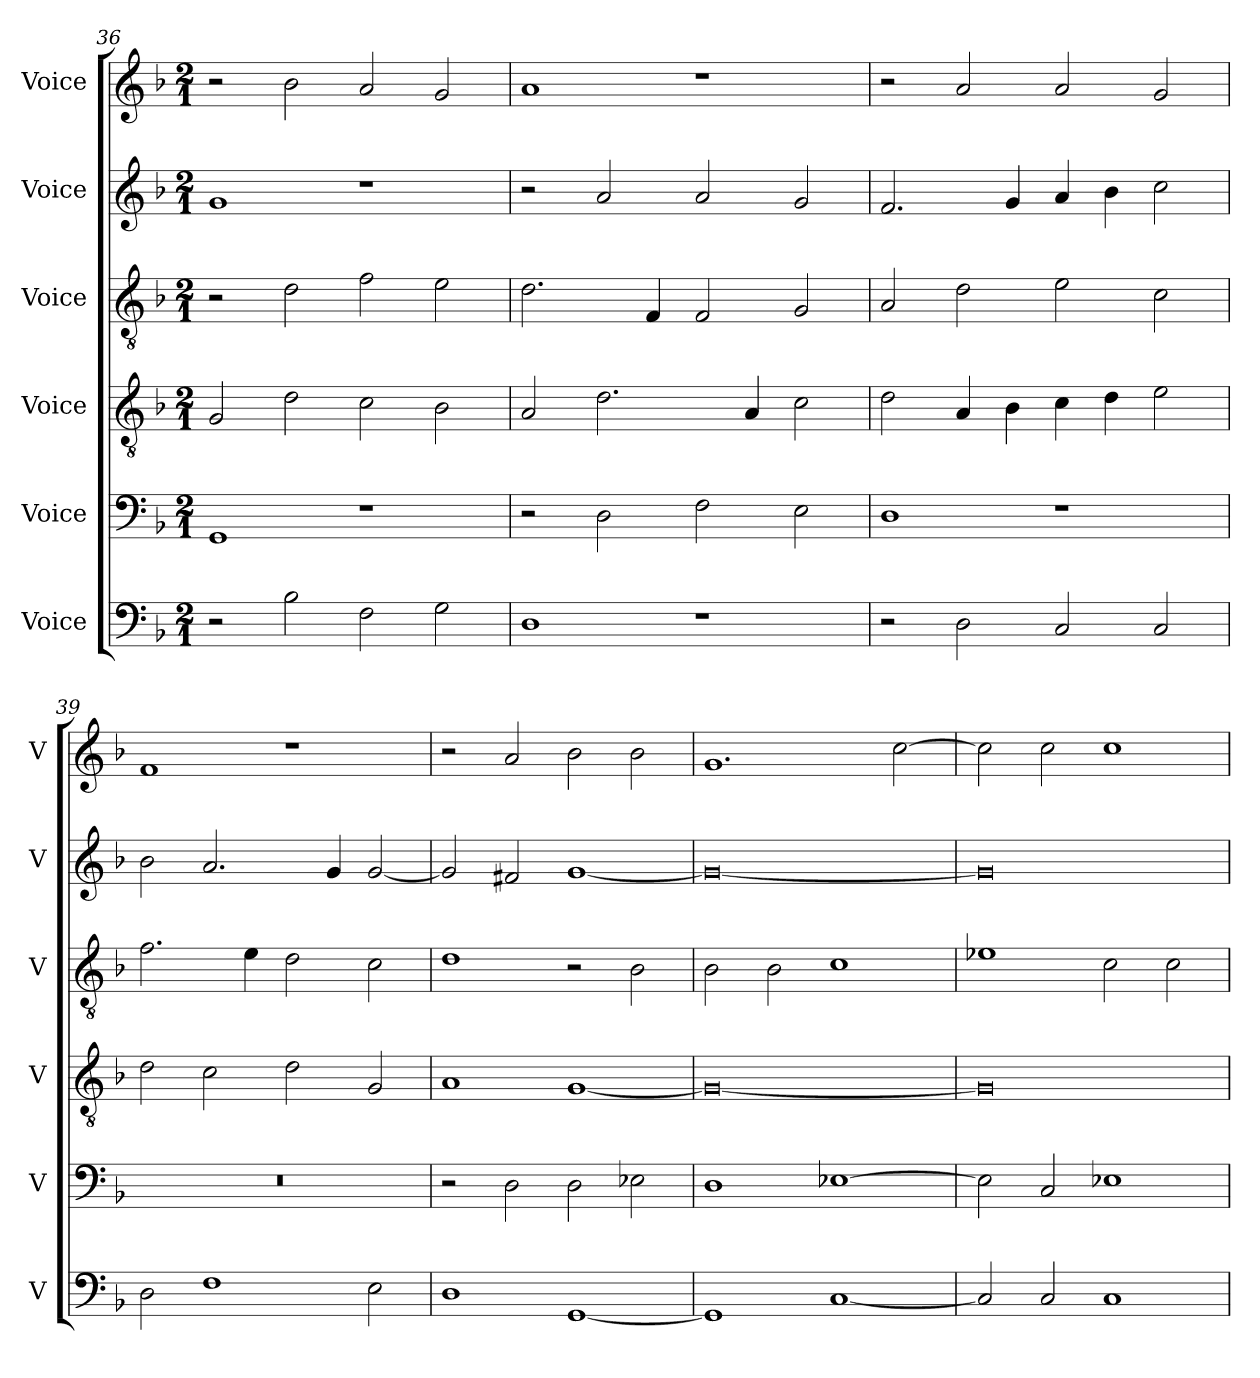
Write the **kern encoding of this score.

**kern	**kern	**kern	**kern	**kern	**kern
*part6	*part5	*part4	*part3	*part2	*part1
*staff6	*staff5	*staff4	*staff3	*staff2	*staff1
*I"Voice	*I"Voice	*I"Voice	*I"Voice	*I"Voice	*I"Voice
*I'V	*I'V	*I'V	*I'V	*I'V	*I'V
*clefF4	*clefF4	*clefGv2	*clefGv2	*clefG2	*clefG2
*k[b-]	*k[b-]	*k[b-]	*k[b-]	*k[b-]	*k[b-]
*M2/1	*M2/1	*M2/1	*M2/1	*M2/1	*M2/1
=36	=36	=36	=36	=36	=36
2r	1GG	2G/	2r	1g	2r
2B-\	.	2d\	2d\	.	2b-\
2F\	1r	2c\	2f\	1r	2a/
2G\	.	2B-\	2e\	.	2g/
=37	=37	=37	=37	=37	=37
1D	2r	2A/	2.d\	2r	1a
.	2D\	2.d\	.	2a/	.
.	.	.	4F/	.	.
1r	2F\	.	2F/	2a/	1r
.	.	4A/	.	.	.
.	2E\	2c\	2G/	2g/	.
!!LO:PB:g=z
=38	=38	=38	=38	=38	=38
2r	1D	2d\	2A/	2.f/	2r
2D\	.	4A/	2d\	.	2a/
.	.	4B-\	.	4g/	.
2C/	1r	4c\	2e\	4a/	2a/
.	.	4d\	.	4b-\	.
2C/	.	2e\	2c\	2cc\	2g/
=39	=39	=39	=39	=39	=39
2D\	0r	2d\	2.f\	2b-\	1f
1F	.	2c\	.	2.a/	.
.	.	.	4e\	.	.
.	.	2d\	2d\	.	1r
.	.	.	.	4g/	.
2E\	.	2G/	2c\	[2g/	.
=40	=40	=40	=40	=40	=40
1D	2r	1A	1d	2g/]	2r
.	2D\	.	.	2f#X/	2a/
[1GG	2D\	[1G	2r	[1g	2b-\
.	2E-X\	.	2B-\	.	2b-\
!!LO:LB:g=z
=41	=41	=41	=41	=41	=41
1GG]	1D	0G_	2B-\	0g_	1.g
.	.	.	2B-\	.	.
[1C	[1E-X	.	1c	.	.
.	.	.	.	.	[2cc\
=42	=42	=42	=42	=42	=42
2C/]	2E-\]	0G]	1e-X	0g]	2cc\]
2C/	2C/	.	.	.	2cc\
1C	1E-X	.	2c\	.	1cc
.	.	.	2c\	.	.
=	=	=	=	=	=
*-	*-	*-	*-	*-	*-
